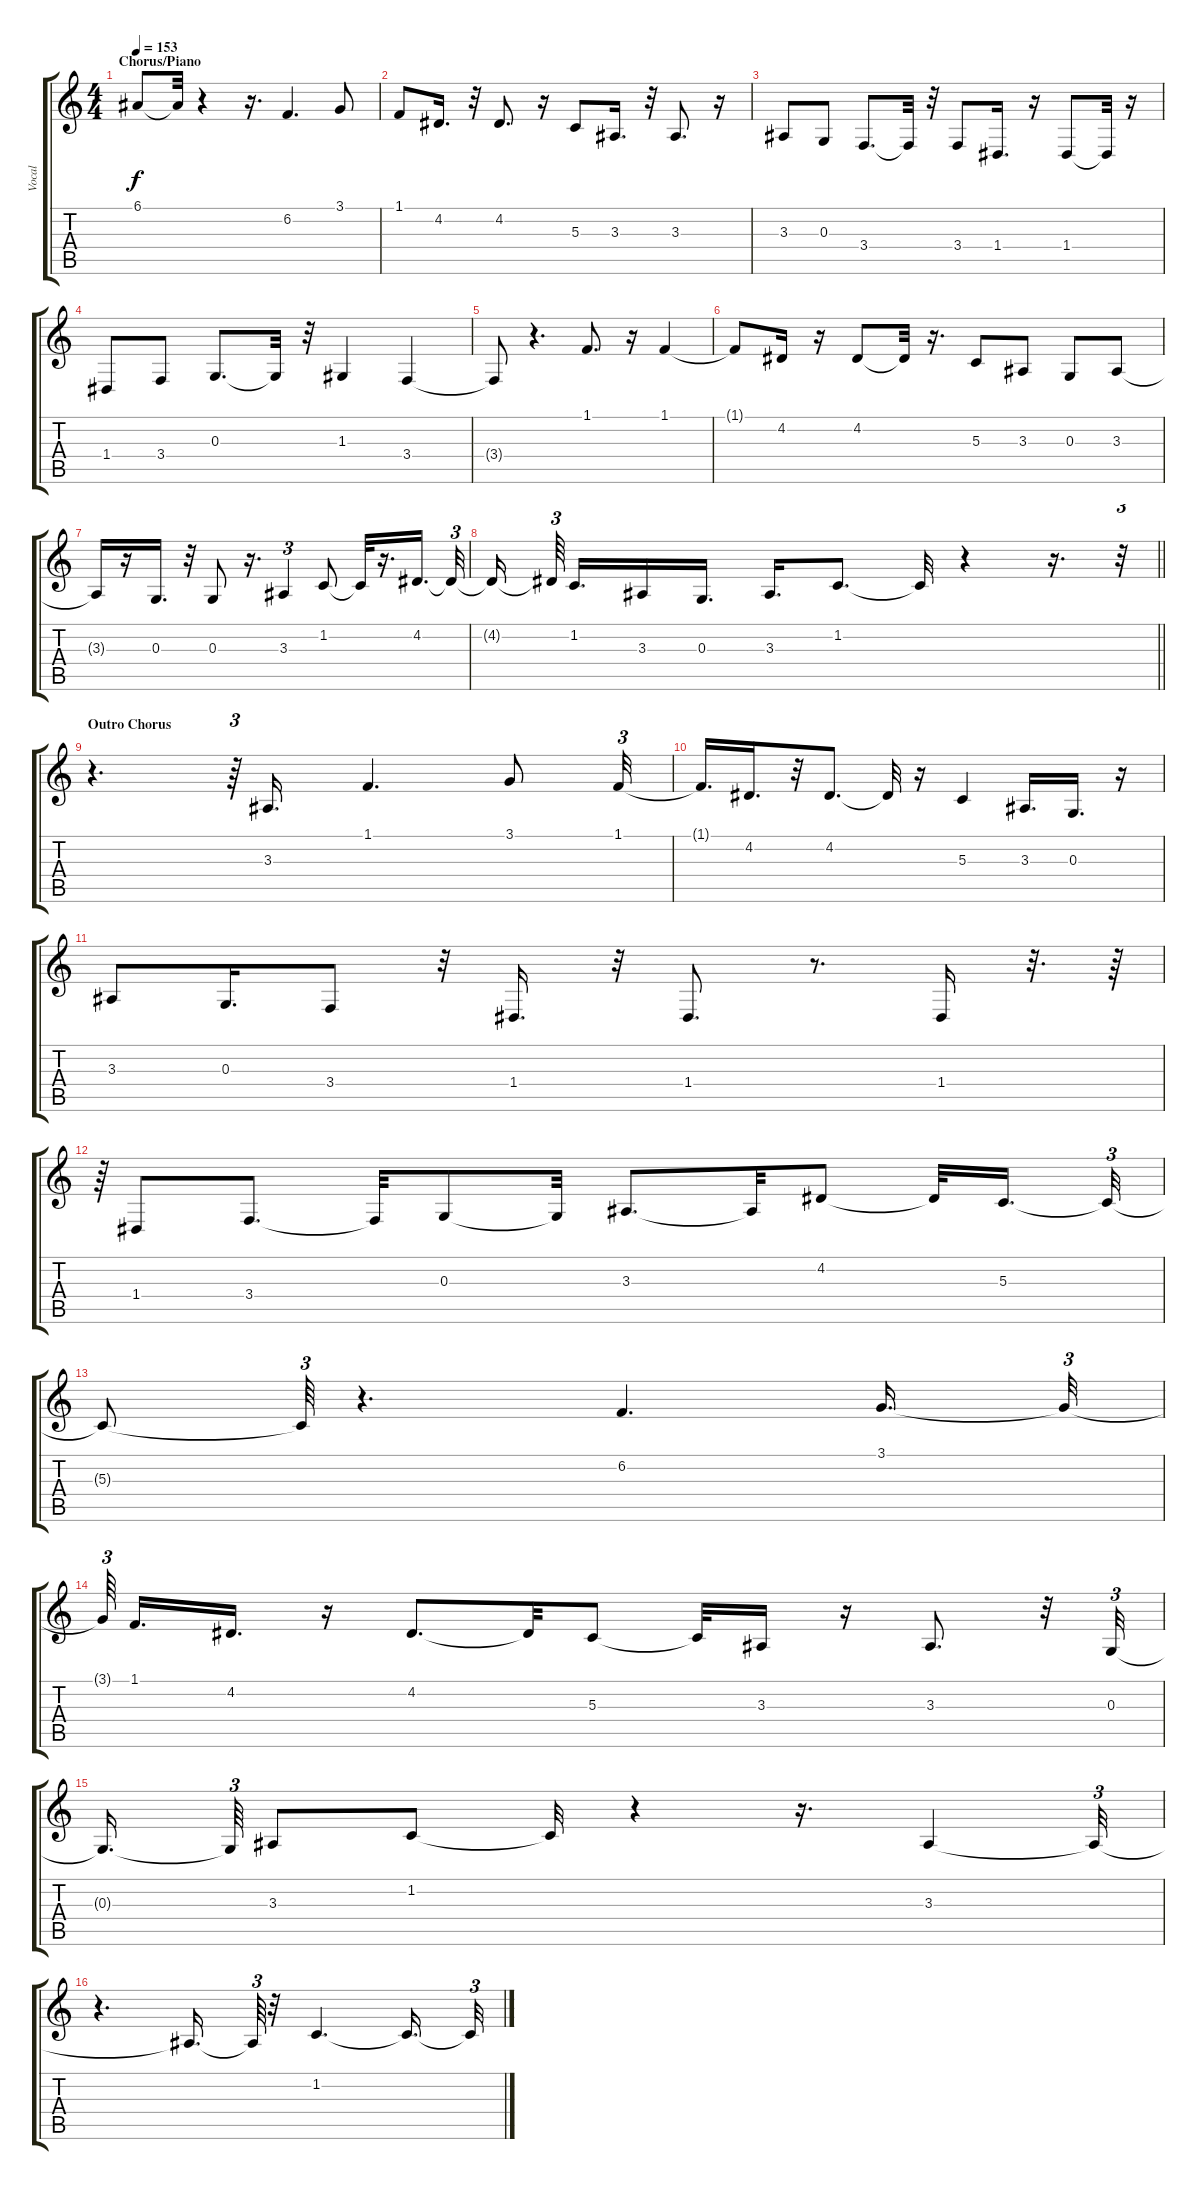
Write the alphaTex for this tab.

\track ("Vocal" "Vocal") {instrument altosax}
\staff {score tabs}
\tuning (E4 B3 G3 D3 A2 E2) {hide}
\ts (4 4)
\section ("" "Chorus/Piano")
\tempo 153
\clef g2
\ks c
6.1{t}.8{dy f} 6.1{t}.32 r.4 r.16{d} 6.2.4{d} 3.1.8 |
1.1.8 4.2.16{d} r.32 4.2.8{d} r.16 5.3.8 3.3.16{d} r.32 3.3.8{d} r.16 |
3.3.8 0.3.8 3.4.8{d} 3.4{t}.32 r.32 3.4.8 1.4.16{d} r.16 1.4.8 1.4{t}.32 r.16 |
1.4.8 3.4.8 0.3.8{d} 0.3{t}.32 r.32 1.3.4 3.4.4 |
3.4{t}.8 r.4{d} 1.1.8{d} r.16 1.1.4 |
1.1{t}.8 4.2.16 r.16 4.2.8 4.2{t}.32 r.16{d} 5.3.8 3.3.8 0.3.8 3.3.8 |
3.3{t}.16 r.16 0.3.16{d} r.32 0.3.8 r.16{d} 3.3.4{tu (3 2)} 1.2.8 1.2{t}.32 r.16{d} 4.2.16{d} 4.2{t}.32{tu (3 2)} |
\barLineRight lightlight
4.2{t}.16{beam splitsecondary} 4.2{t}.64{tu (3 2) beam splitsecondary} 1.2.16{d} 3.3.16 0.3.16{d} 3.3.16{d} 1.2.8{d} 1.2{t}.32 r.4 r.16{d} r.32{tu (3 2)} |
\section ("" "Outro Chorus")
r.4{d} r.64{tu (3 2)} 3.3.16{d} 1.1.4{d} 3.1.8 1.1.32{tu (3 2)} |
1.1{t}.16{d} 4.2.16{d} r.32 4.2.8{d} 4.2{t}.32 r.16 5.3.4 3.3.16{d} 0.3.16{d} r.16 |
3.3.8 0.3.16{d} 3.4.8 r.32 1.4.16{d} r.32 1.4.8{d} r.8{d} 1.4.16 r.32{d} r.64 |
r.64{tu (3 2)} 1.4.8 3.4.8{d} 3.4{t}.32 0.3.8 0.3{t}.32 3.3.8{d} 3.3{t}.32 4.2.8 4.2{t}.32 5.3.16{d beam splitsecondary} 5.3{t}.32{tu (3 2)} |
5.3{t}.8 5.3{t}.64{tu (3 2)} r.4{d} 6.2.4{d} 3.1.16{d} 3.1{t}.32{tu (3 2)} |
3.1{t}.64{tu (3 2) beam splitsecondary} 1.1.16{d} 4.2.16{d} r.16 4.2.8{d} 4.2{t}.32 5.3.8 5.3{t}.32 3.3.16 r.16 3.3.8{d} r.32 0.3.32{tu (3 2)} |
0.3{t}.16{d beam splitsecondary} 0.3{t}.64{tu (3 2)} 3.3.8 1.2.8 1.2{t}.32 r.4 r.16{d} 3.3.4 3.3{t}.32{tu (3 2)} |
r.4{d} 3.3{t}.16{d} 3.3{t}.64{tu (3 2)} r.32 1.2.4{d} 1.2{t}.16{d} 1.2{t}.32{tu (3 2)}
